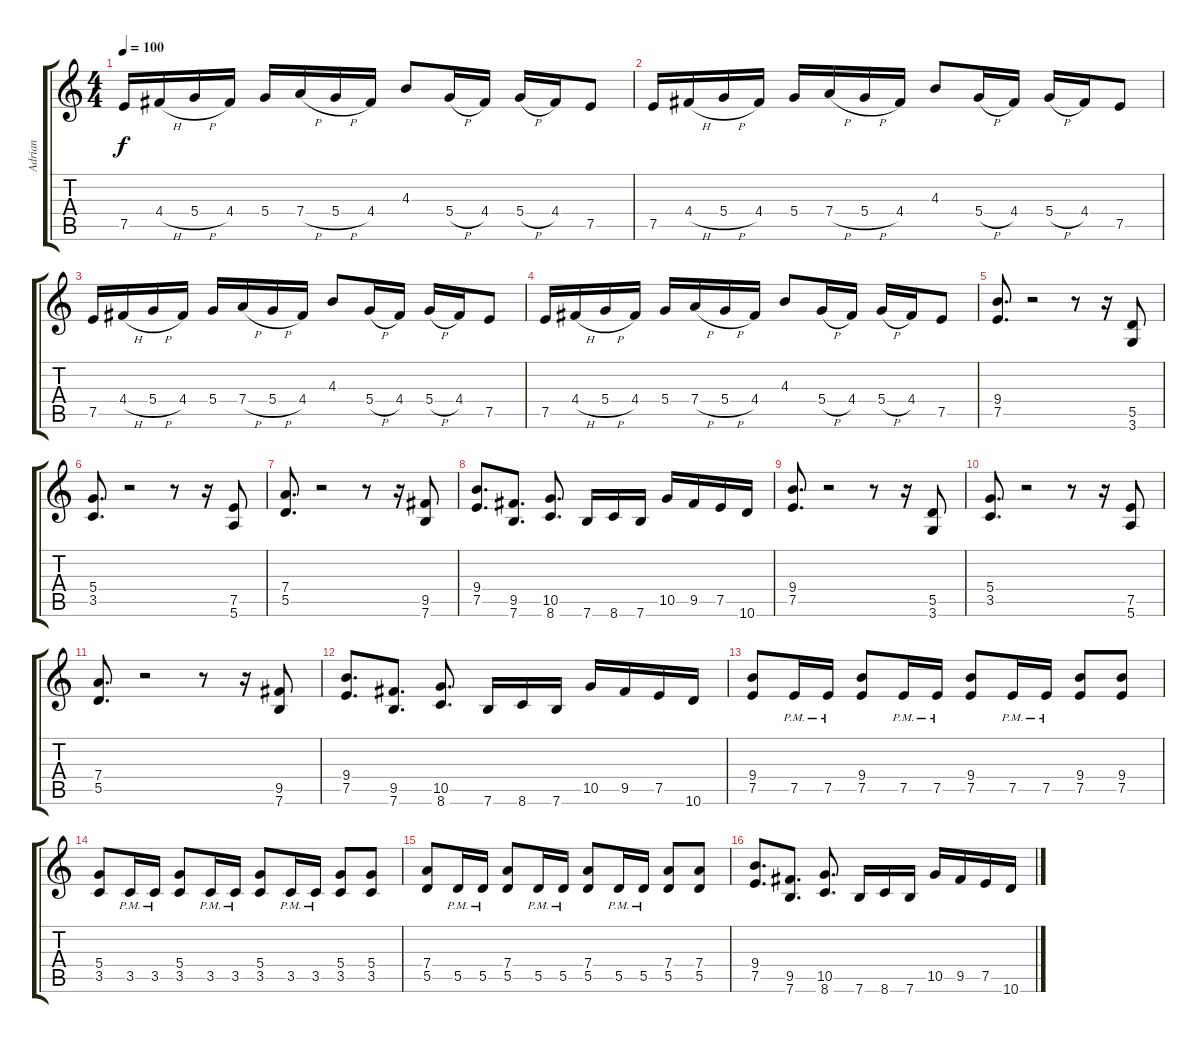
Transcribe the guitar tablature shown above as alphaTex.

\track ("Adrian" "Adrian") {instrument overdrivenguitar}
\staff {score tabs}
\tuning (E4 B3 G3 D3 A2 E2) {hide}
\ts (4 4)
\tempo 100
\clef g2
\ks c
7.5.16{dy f} 4.4{h}.16 5.4{h}.16 4.4.16 5.4.16 7.4{h}.16 5.4{h}.16 4.4.16 4.3.8 5.4{h}.16 4.4.16 5.4{h}.16 4.4.16 7.5.8 |
7.5.16 4.4{h}.16 5.4{h}.16 4.4.16 5.4.16 7.4{h}.16 5.4{h}.16 4.4.16 4.3.8 5.4{h}.16 4.4.16 5.4{h}.16 4.4.16 7.5.8 |
7.5.16 4.4{h}.16 5.4{h}.16 4.4.16 5.4.16 7.4{h}.16 5.4{h}.16 4.4.16 4.3.8 5.4{h}.16 4.4.16 5.4{h}.16 4.4.16 7.5.8 |
7.5.16 4.4{h}.16 5.4{h}.16 4.4.16 5.4.16 7.4{h}.16 5.4{h}.16 4.4.16 4.3.8 5.4{h}.16 4.4.16 5.4{h}.16 4.4.16 7.5.8 |
(9.4 7.5).8{d} r.2 r.8 r.16 (5.5 3.6).8 |
(5.4 3.5).8{d} r.2 r.8 r.16 (7.5 5.6).8 |
(7.4 5.5).8{d} r.2 r.8 r.16 (9.5 7.6).8 |
(9.4 7.5).8{d} (9.5 7.6).8{d} (10.5 8.6).8{d} 7.6.16 8.6.16 7.6.16 10.5.16 9.5.16 7.5.16 10.6.16 |
(9.4 7.5).8{d} r.2 r.8 r.16 (5.5 3.6).8 |
(5.4 3.5).8{d} r.2 r.8 r.16 (7.5 5.6).8 |
(7.4 5.5).8{d} r.2 r.8 r.16 (9.5 7.6).8 |
(9.4 7.5).8{d} (9.5 7.6).8{d} (10.5 8.6).8{d} 7.6.16 8.6.16 7.6.16 10.5.16 9.5.16 7.5.16 10.6.16 |
(9.4 7.5).8 7.5{pm}.16 7.5{pm}.16 (9.4 7.5).8 7.5{pm}.16 7.5{pm}.16 (9.4 7.5).8 7.5{pm}.16 7.5{pm}.16 (9.4 7.5).8 (9.4 7.5).8 |
(5.4 3.5).8 3.5{pm}.16 3.5{pm}.16 (5.4 3.5).8 3.5{pm}.16 3.5{pm}.16 (5.4 3.5).8 3.5{pm}.16 3.5{pm}.16 (5.4 3.5).8 (5.4 3.5).8 |
(7.4 5.5).8 5.5{pm}.16 5.5{pm}.16 (7.4 5.5).8 5.5{pm}.16 5.5{pm}.16 (7.4 5.5).8 5.5{pm}.16 5.5{pm}.16 (7.4 5.5).8 (7.4 5.5).8 |
(9.4 7.5).8{d} (9.5 7.6).8{d} (10.5 8.6).8{d} 7.6.16 8.6.16 7.6.16 10.5.16 9.5.16 7.5.16 10.6.16
